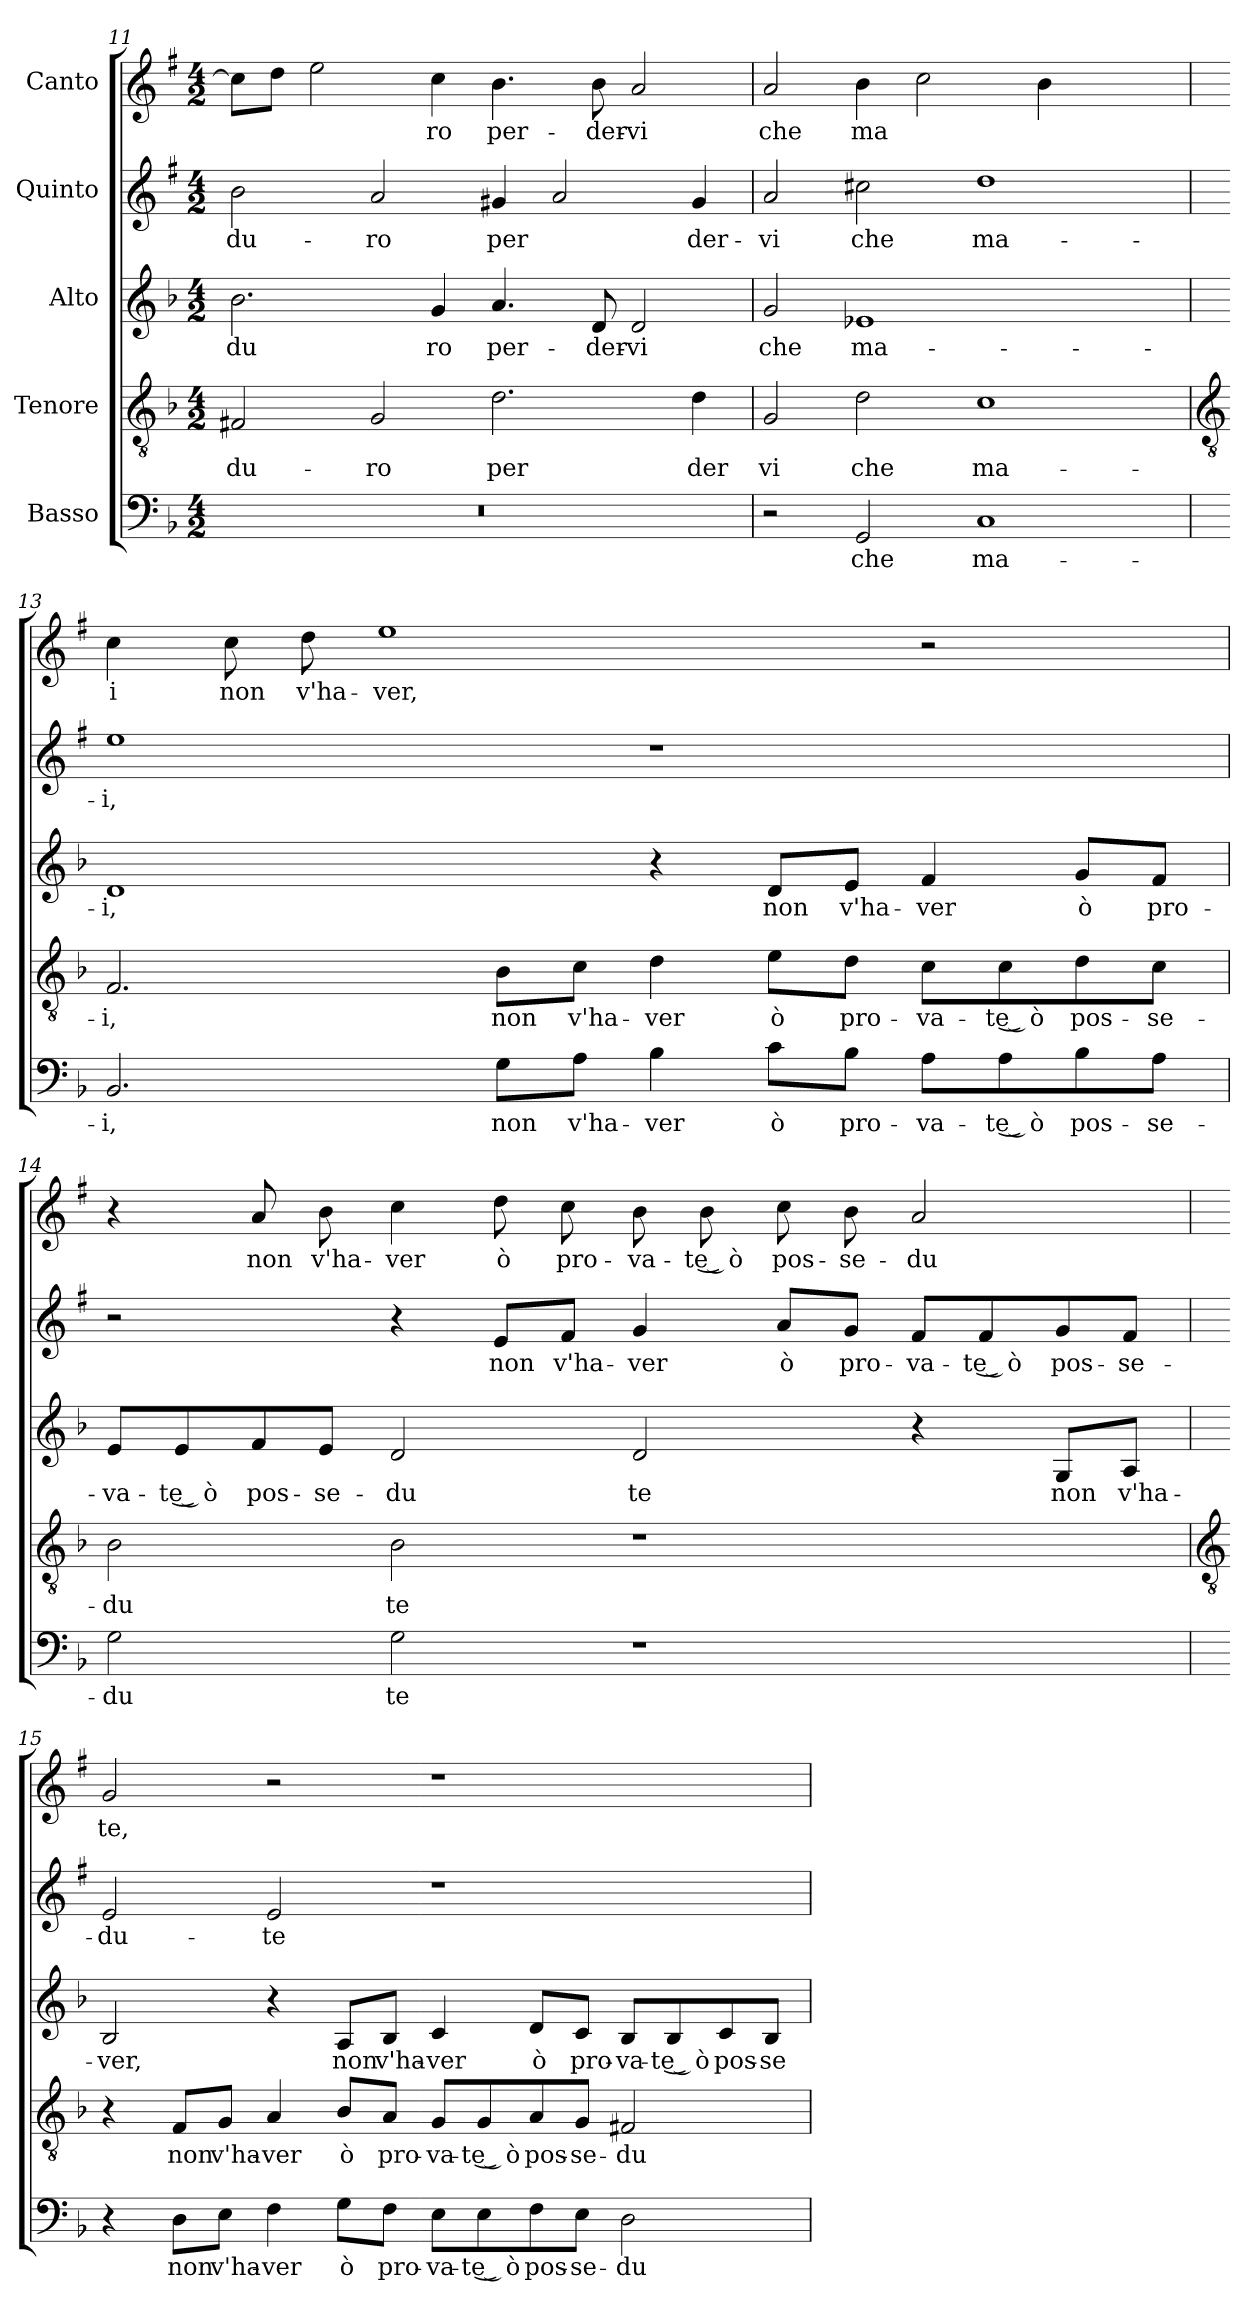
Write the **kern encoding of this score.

**kern	**text	**kern	**text	**kern	**text	**kern	**text	**kern	**text
*part5	*part5	*part4	*part4	*part3	*part3	*part2	*part2	*part1	*part1
*staff5	*staff5	*staff4	*staff4	*staff3	*staff3	*staff2	*staff2	*staff1	*staff1
*I"Basso	*	*I"Tenore	*	*I"Alto	*	*I"Quinto	*	*I"Canto	*
*clefF4	*	*clefGv2	*	*clefG2	*	*clefG2	*	*clefG2	*
*	*	*	*	*	*	*ITrd1c2	*	*ITrd1c2	*
*k[b-]	*	*k[b-]	*	*k[b-]	*	*k[b-]	*	*k[b-]	*
*F:	*	*F:	*	*F:	*	*F:	*	*F:	*
*M4/2	*	*M4/2	*	*M4/2	*	*M4/2	*	*M4/2	*
=11	=11	=11	=11	=11	=11	=11	=11	=11	=11
!	!	!	!LO:LY:b	!	!LO:LY:b	!	!LO:LY:b	!	!
0r	.	2F#X	du-	2.b-	du	2a	du-	8b-L]	.
.	.	.	.	.	.	.	.	8ccJ	.
.	.	.	.	.	.	.	.	2dd	.
!	!	!	!LO:LY:b	!	!	!	!LO:LY:b	!	!
.	.	2G	-ro	.	.	2g	-ro	.	.
!	!	!	!	!	!LO:LY:b	!	!	!	!LO:LY:b
.	.	.	.	4g	ro	.	.	4b-	ro
!	!	!	!LO:LY:b	!	!LO:LY:b	!	!LO:LY:b	!	!LO:LY:b
.	.	2.d	per	4.a	per-	4f#X	per	4.a	per-
.	.	.	.	.	.	2g	.	.	.
!	!	!	!	!	!LO:LY:b	!	!	!	!LO:LY:b
.	.	.	.	8d	-der-	.	.	8a	-der-
!	!	!	!	!	!LO:LY:b	!	!	!	!LO:LY:b
.	.	.	.	2d	-vi	.	.	2g	-vi
!	!	!	!LO:LY:b	!	!	!	!LO:LY:b	!	!
.	.	4d	der	.	.	4f#	der-	.	.
=12	=12	=12	=12	=12	=12	=12	=12	=12	=12
!	!	!	!LO:LY:b	!	!LO:LY:b	!	!LO:LY:b	!	!LO:LY:b
2r	.	2G	vi	2g	che	2g	-vi	2g	che
!	!LO:LY:b	!	!LO:LY:b	!	!LO:LY:b	!	!LO:LY:b	!	!LO:LY:b
2GG	che	2d	che	1e-X	ma-	2bn	che	4a	ma
.	.	.	.	.	.	.	.	2b-	.
!	!LO:LY:b	!	!LO:LY:b	!	!	!	!LO:LY:b	!	!
1C	ma-	1c	ma-	.	.	1cc	ma-	.	.
.	.	.	.	.	.	.	.	4a	.
.	.	.	.	2ryy	.	.	.	2ryy	.
!!LO:LB:g=z
=13	=13	=13	=13	=13	=13	=13	=13	=13	=13
*	*	*clefGv2	*	*	*	*	*	*	*
!	!LO:LY:b	!	!LO:LY:b	!	!LO:LY:b	!	!LO:LY:b	!	!LO:LY:b
2.BB-	-i,	2.F	-i,	1d	-i,	1dd	-i,	4b-	i
!	!	!	!	!	!	!	!	!	!LO:LY:b
.	.	.	.	.	.	.	.	8b-	non
!	!	!	!	!	!	!	!	!	!LO:LY:b
.	.	.	.	.	.	.	.	8cc	v'ha-
!	!	!	!	!	!	!	!	!	!LO:LY:b
.	.	.	.	.	.	.	.	1dd	-ver,
!	!LO:LY:b	!	!LO:LY:b	!	!	!	!	!	!
8G\L	non	8B-\L	non	.	.	.	.	.	.
!	!LO:LY:b	!	!LO:LY:b	!	!	!	!	!	!
8A\J	v'ha-	8c\J	v'ha-	.	.	.	.	.	.
!	!LO:LY:b	!	!LO:LY:b	!	!	!	!	!	!
4B-	-ver	4d	-ver	4r	.	1r	.	.	.
!	!LO:LY:b	!	!LO:LY:b	!	!LO:LY:b	!	!	!	!
8c\L	ò	8e\L	ò	8d/L	non	.	.	.	.
!	!LO:LY:b	!	!LO:LY:b	!	!LO:LY:b	!	!	!	!
8B-\J	pro-	8d\J	pro-	8e/J	v'ha-	.	.	.	.
!	!LO:LY:b	!	!LO:LY:b	!	!LO:LY:b	!	!	!	!
8A\L	-va-	8c\L	-va-	4f	-ver	.	.	2r	.
!	!LO:LY:b	!	!LO:LY:b	!	!	!	!	!	!
8A\	-te͜ ò	8c\	-te͜ ò	.	.	.	.	.	.
!	!LO:LY:b	!	!LO:LY:b	!	!LO:LY:b	!	!	!	!
8B-\	pos-	8d\	pos-	8g/L	ò	.	.	.	.
!	!LO:LY:b	!	!LO:LY:b	!	!LO:LY:b	!	!	!	!
8A\J	-se-	8c\J	-se-	8f/J	pro-	.	.	.	.
=14	=14	=14	=14	=14	=14	=14	=14	=14	=14
!	!LO:LY:b	!	!LO:LY:b	!	!LO:LY:b	!	!	!	!
2G	-du	2B-	-du	8e/L	-va-	2r	.	4r	.
!	!	!	!	!	!LO:LY:b	!	!	!	!
.	.	.	.	8e/	-te͜ ò	.	.	.	.
!	!	!	!	!	!LO:LY:b	!	!	!	!LO:LY:b
.	.	.	.	8f/	pos-	.	.	8g	non
!	!	!	!	!	!LO:LY:b	!	!	!	!LO:LY:b
.	.	.	.	8e/J	-se-	.	.	8a	v'ha-
!	!LO:LY:b	!	!LO:LY:b	!	!LO:LY:b	!	!	!	!LO:LY:b
2G	te	2B-	te	2d	-du	4r	.	4b-	-ver
!	!	!	!	!	!	!	!LO:LY:b	!	!LO:LY:b
.	.	.	.	.	.	8d/L	non	8cc	ò
!	!	!	!	!	!	!	!LO:LY:b	!	!LO:LY:b
.	.	.	.	.	.	8e/J	v'ha-	8b-	pro-
!	!	!	!	!	!LO:LY:b	!	!LO:LY:b	!	!LO:LY:b
1r	.	1r	.	2d	te	4f	-ver	8a	-va-
!	!	!	!	!	!	!	!	!	!LO:LY:b
.	.	.	.	.	.	.	.	8a	-te͜ ò
!	!	!	!	!	!	!	!LO:LY:b	!	!LO:LY:b
.	.	.	.	.	.	8g/L	ò	8b-	pos-
!	!	!	!	!	!	!	!LO:LY:b	!	!LO:LY:b
.	.	.	.	.	.	8f/J	pro-	8a	-se-
!	!	!	!	!	!	!	!LO:LY:b	!	!LO:LY:b
.	.	.	.	4r	.	8e/L	-va-	2g	-du
!	!	!	!	!	!	!	!LO:LY:b	!	!
.	.	.	.	.	.	8e/	-te͜ ò	.	.
!	!	!	!	!	!LO:LY:b	!	!LO:LY:b	!	!
.	.	.	.	8G/L	non	8f/	pos-	.	.
!	!	!	!	!	!LO:LY:b	!	!LO:LY:b	!	!
.	.	.	.	8A/J	v'ha-	8e/J	-se-	.	.
!!LO:LB:g=z
=15	=15	=15	=15	=15	=15	=15	=15	=15	=15
*	*	*clefGv2	*	*	*	*	*	*	*
!	!	!	!	!	!LO:LY:b	!	!LO:LY:b	!	!LO:LY:b
4r	.	4r	.	2B-	-ver,	2d	-du-	2f	te,
!	!LO:LY:b	!	!LO:LY:b	!	!	!	!	!	!
8D\L	non	8F/L	non	.	.	.	.	.	.
!	!LO:LY:b	!	!LO:LY:b	!	!	!	!	!	!
8E\J	v'ha-	8G/J	v'ha-	.	.	.	.	.	.
!	!LO:LY:b	!	!LO:LY:b	!	!	!	!LO:LY:b	!	!
4F	-ver	4A	-ver	4r	.	2d	-te	2r	.
!	!LO:LY:b	!	!LO:LY:b	!	!LO:LY:b	!	!	!	!
8G\L	ò	8B-/L	ò	8A/L	non	.	.	.	.
!	!LO:LY:b	!	!LO:LY:b	!	!LO:LY:b	!	!	!	!
8F\J	pro-	8A/J	pro-	8B-/J	v'ha-	.	.	.	.
!	!LO:LY:b	!	!LO:LY:b	!	!LO:LY:b	!	!	!	!
8E\L	-va-	8G/L	-va-	4c	-ver	1r	.	1r	.
!	!LO:LY:b	!	!LO:LY:b	!	!	!	!	!	!
8E\	-te͜ ò	8G/	-te͜ ò	.	.	.	.	.	.
!	!LO:LY:b	!	!LO:LY:b	!	!LO:LY:b	!	!	!	!
8F\	pos-	8A/	pos-	8d/L	ò	.	.	.	.
!	!LO:LY:b	!	!LO:LY:b	!	!LO:LY:b	!	!	!	!
8E\J	-se-	8G/J	-se-	8c/J	pro-	.	.	.	.
!	!LO:LY:b	!	!LO:LY:b	!	!LO:LY:b	!	!	!	!
2D	-du	2F#X	-du	8B-/L	-va-	.	.	.	.
!	!	!	!	!	!LO:LY:b	!	!	!	!
.	.	.	.	8B-/	-te͜ ò	.	.	.	.
!	!	!	!	!	!LO:LY:b	!	!	!	!
.	.	.	.	8c/	pos-	.	.	.	.
!	!	!	!	!	!LO:LY:b	!	!	!	!
.	.	.	.	8B-/J	-se-	.	.	.	.
=	=	=	=	=	=	=	=	=	=
*-	*-	*-	*-	*-	*-	*-	*-	*-	*-
